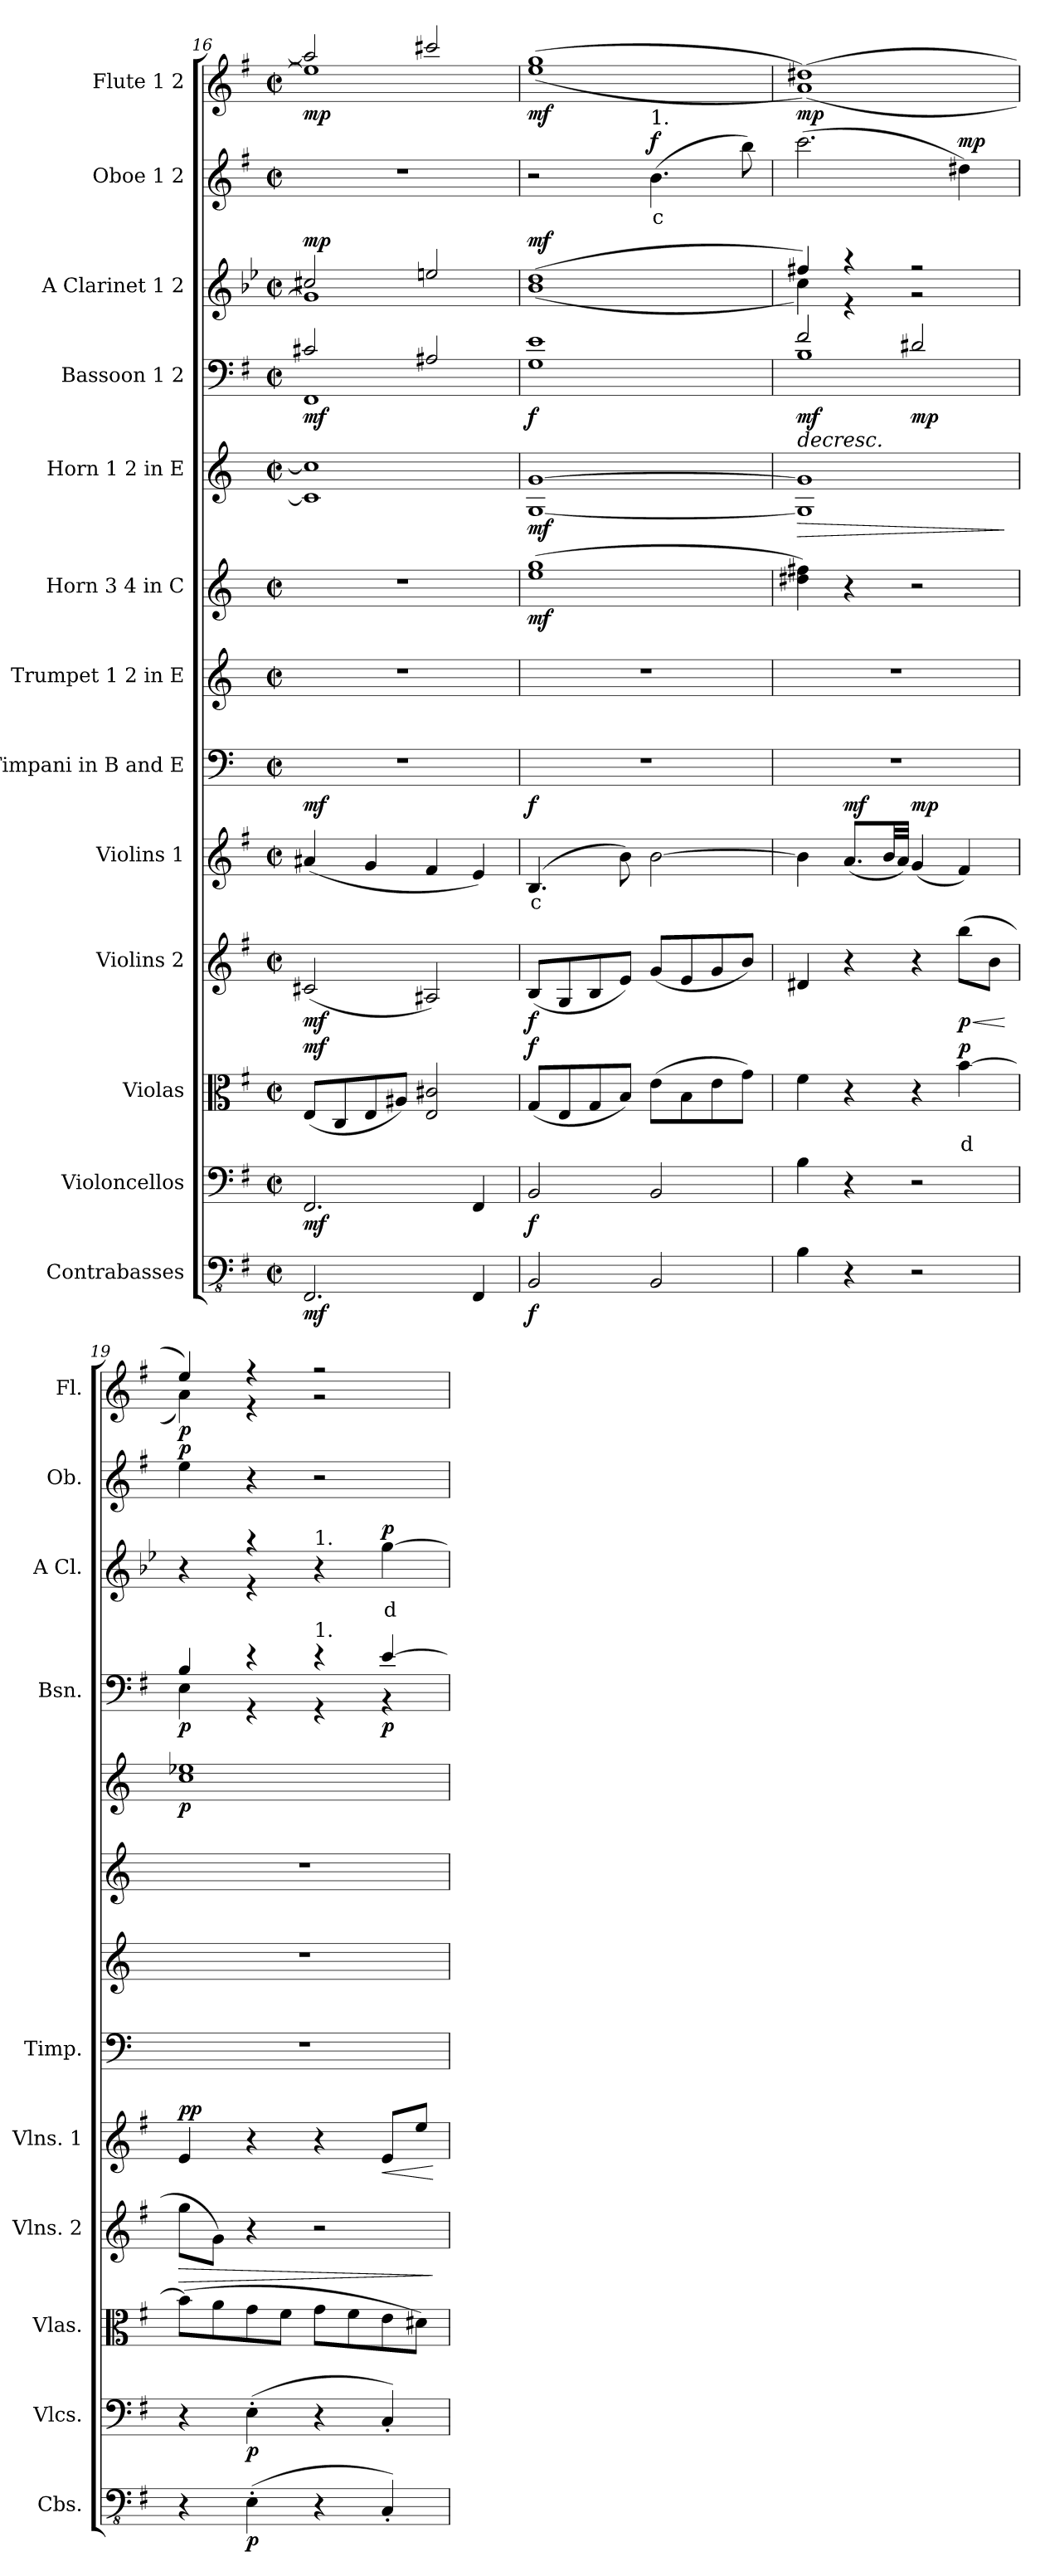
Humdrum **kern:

**kern	**dynam	**kern	**dynam	**kern	**text	**dynam	**kern	**dynam	**kern	**text	**dynam	**kern	**kern	**kern	**dynam	**kern	**dynam	**kern	**dynam	**kern	**text	**dynam	**kern	**text	**dynam	**kern	**dynam
*part13	*part13	*part12	*part12	*part11	*part11	*part11	*part10	*part10	*part9	*part9	*part9	*part8	*part7	*part6	*part6	*part5	*part5	*part4	*part4	*part3	*part3	*part3	*part2	*part2	*part2	*part1	*part1
*staff13	*staff13	*staff12	*staff12	*staff11	*staff11	*staff11	*staff10	*staff10	*staff9	*staff9	*staff9	*staff8	*staff7	*staff6	*staff6	*staff5	*staff5	*staff4	*staff4	*staff3	*staff3	*staff3	*staff2	*staff2	*staff2	*staff1	*staff1
*I"Contrabasses	*	*I"Violoncellos	*	*I"Violas	*	*	*I"Violins 2	*	*I"Violins 1	*	*	*I"Timpani in B and E	*I"Trumpet 1 2 in E	*I"Horn 3 4  in C	*	*I"Horn 1 2 in E	*	*I"Bassoon 1 2	*	*I"A Clarinet 1 2	*	*	*I"Oboe 1 2	*	*	*I"Flute 1 2	*
*I'Cbs.	*	*I'Vlcs.	*	*I'Vlas.	*	*	*I'Vlns. 2	*	*I'Vlns. 1	*	*	*I'Timp.	*	*	*	*	*	*I'Bsn.	*	*I'A Cl.	*	*	*I'Ob.	*	*	*I'Fl.	*
*clefFv4	*	*clefF4	*	*clefC3	*	*	*clefG2	*	*clefG2	*	*	*clefF4	*clefG2	*clefG2	*	*clefG2	*	*clefF4	*	*clefG2	*	*	*clefG2	*	*	*clefG2	*
*	*	*	*	*	*	*	*	*	*	*	*	*	*ITrd-2c-4	*ITrd7c12	*	*ITrd5c8	*	*	*	*ITrd2c3	*	*	*	*	*	*	*
*k[f#]	*	*k[f#]	*	*k[f#]	*	*	*k[f#]	*	*k[f#]	*	*	*k[]	*k[f#c#g#d#]	*k[]	*	*k[f#c#g#d#]	*	*k[f#]	*	*k[f#]	*	*	*k[f#]	*	*	*k[f#]	*
*M2/2	*	*M2/2	*	*M2/2	*	*	*M2/2	*	*M2/2	*	*	*M2/2	*M2/2	*M2/2	*	*M2/2	*	*M2/2	*	*M2/2	*	*	*M2/2	*	*	*M2/2	*
*met(c|)	*	*met(c|)	*	*met(c|)	*	*	*met(c|)	*	*met(c|)	*	*	*met(c|)	*met(c|)	*met(c|)	*	*met(c|)	*	*met(c|)	*	*met(c|)	*	*	*met(c|)	*	*	*met(c|)	*
=16	=16	=16	=16	=16	=16	=16	=16	=16	=16	=16	=16	=16	=16	=16	=16	=16	=16	=16	=16	=16	=16	=16	=16	=16	=16	=16	=16
*	*	*	*	*	*	*	*	*	*	*	*	*	*	*	*	*	*	*^	*	*^	*	*	*	*	*	*^	*
!	!LO:DY:b	!	!LO:DY:b	!	!	!LO:DY:b	!	!LO:DY:b	!	!	!LO:DY:b	!	!	!	!	!	!	!	!	!LO:DY:b	!	!	!	!LO:DY:b	!	!	!	!	!	!LO:DY:b
2.FFF#/	mf	2.FF#/	mf	(<8E/L	.	mf	(<2c#X/	mf	(<4a#X/	.	mf	1r	1r	1r	.	1E] 1e]	.	2c#X/	1FF#	mf	2a#X/	1e]	.	mp	1r	.	.	2aa#/]	1ee]	mp
.	.	.	.	8C/	.	.	.	.	.	.	.	.	.	.	.	.	.	.	.	.	.	.	.	.	.	.	.	.	.	.
.	.	.	.	8E/	.	.	.	.	4g/	.	.	.	.	.	.	.	.	.	.	.	.	.	.	.	.	.	.	.	.	.
.	.	.	.	8A#X/J)	.	.	.	.	.	.	.	.	.	.	.	.	.	.	.	.	.	.	.	.	.	.	.	.	.	.
.	.	.	.	2E/ 2c#X/	.	.	2A#X/)	.	4f#/	.	.	.	.	.	.	.	.	2A#X/	.	.	2cc#X/	.	.	.	.	.	.	2ccc#X/	.	.
4FFF#/	.	4FF#/	.	.	.	.	.	.	4e/)	.	.	.	.	.	.	.	.	.	.	.	.	.	.	.	.	.	.	.	.	.
=17	=17	=17	=17	=17	=17	=17	=17	=17	=17	=17	=17	=17	=17	=17	=17	=17	=17	=17	=17	=17	=17	=17	=17	=17	=17	=17	=17	=17	=17	=17
!	!LO:DY:b	!	!LO:DY:b	!	!	!LO:DY:b	!	!LO:DY:b	!	!LO:LY:b:color=#FF0000	!LO:DY:b	!	!	!	!LO:DY:b	!	!LO:DY:b	!	!	!LO:DY:b	!	!	!	!LO:DY:b	!	!	!	!	!	!LO:DY:b
2BBB/	f	2BB/	f	(<8G/L	.	f	(<8B/L	f	(>4.B/	c	f	1r	1r	(>1e 1g	mf	[1BB [1B	mf	1e	1G	f	(>1b	(<1g	.	mf	2r	.	.	(>1gg	(<1ee	mf
.	.	.	.	8E/	.	.	8G/	.	.	.	.	.	.	.	.	.	.	.	.	.	.	.	.	.	.	.	.	.	.	.
.	.	.	.	8G/	.	.	8B/	.	.	.	.	.	.	.	.	.	.	.	.	.	.	.	.	.	.	.	.	.	.	.
.	.	.	.	8B/J)	.	.	8e/J)	.	8b\)	.	.	.	.	.	.	.	.	.	.	.	.	.	.	.	.	.	.	.	.	.
!	!	!	!	!	!	!	!	!	!	!	!	!	!	!	!	!	!	!	!	!	!	!	!	!	!LO:TX:a:t=1.	!	!	!	!	!
!	!	!	!	!	!	!	!	!	!	!	!	!	!	!	!	!	!	!	!	!	!	!	!	!	!	!LO:LY:b:color=#FF0000	!LO:DY:b	!	!	!
2BBB/	.	2BB/	.	(>8e\L	.	.	(<8g/L	.	[2b\	.	.	.	.	.	.	.	.	.	.	.	.	.	.	.	(>4.b\	c	f	.	.	.
.	.	.	.	8B\	.	.	8e/	.	.	.	.	.	.	.	.	.	.	.	.	.	.	.	.	.	.	.	.	.	.	.
.	.	.	.	8e\	.	.	8g/	.	.	.	.	.	.	.	.	.	.	.	.	.	.	.	.	.	.	.	.	.	.	.
.	.	.	.	8g\J)	.	.	8b/J)	.	.	.	.	.	.	.	.	.	.	.	.	.	.	.	.	.	8bb\)	.	.	.	.	.
=18	=18	=18	=18	=18	=18	=18	=18	=18	=18	=18	=18	=18	=18	=18	=18	=18	=18	=18	=18	=18	=18	=18	=18	=18	=18	=18	=18	=18	=18	=18
!	!	!	!	!	!	!	!	!	!	!	!	!	!	!	!	!	!LO:HP:b	!	!	!LO:HP:b	!	!	!	!	!	!	!	!	!	!
!	!	!	!	!	!	!	!	!	!	!	!	!	!	!	!	!	!	!	!	!LO:DY:n=1:b	!	!	!	!	!	!	!	!	!	!LO:DY:b
4BB\	.	4B\	.	4f#\	.	.	4d#X/	.	4b\]	.	.	1r	1r	4d#X\ 4f#X\)	.	1BB] 1B]	>	2f#/	1B	> mf	4dd#X/)	4a\)	.	.	(>2.ccc\	.	.	(>1dd#X)	(<1a)	mp
!	!	!	!	!	!	!	!	!	!	!	!LO:DY:b	!	!	!	!	!	!	!	!	!	!	!	!	!	!	!	!	!	!	!
4r	.	4r	.	4r	.	.	4r	.	(<8.a/L	.	mf	.	.	4r	.	.	.	.	.	.	4r	4r	.	.	.	.	.	.	.	.
.	.	.	.	.	.	.	.	.	32b/LL	.	.	.	.	.	.	.	.	.	.	.	.	.	.	.	.	.	.	.	.	.
.	.	.	.	.	.	.	.	.	32a/JJJ)	.	.	.	.	.	.	.	.	.	.	.	.	.	.	.	.	.	.	.	.	.
!	!	!	!	!	!	!	!	!	!	!	!LO:DY:b	!	!	!	!	!	!	!	!	!LO:DY:n=2:b	!	!	!	!	!	!	!	!	!	!
2r	.	2r	.	4r	.	.	4r	.	(<4g/	.	mp	.	.	2r	.	.	.	2d#X/	.	mp	2r	2r	.	.	.	.	.	.	.	.
!	!	!	!	!	!LO:LY:b:color=#FF0000	!LO:DY:b	!	!LO:HP:b	!	!	!	!	!	!	!	!	!	!	!	!	!	!	!	!	!	!	!	!	!	!
!	!	!	!	!	!	!	!	!LO:DY:n=1:b	!	!	!	!	!	!	!	!	!	!	!	!	!	!	!	!	!	!	!LO:DY:b	!	!	!
.	.	.	.	[4b\	d	p	(>8bb\L	< p	4f#/)	.	.	.	.	.	.	.	.	.	.	.	.	.	.	.	4dd#X\)	.	mp	.	.	.
.	.	.	.	.	.	.	8b\J	.	.	.	.	.	.	.	.	.	.	.	.	.	.	.	.	.	.	.	.	.	.	.
*	*	*	*	*	*	*	*	*	*	*	*	*	*	*	*	*	*	*v	*v	*	*	*	*	*	*	*	*	*v	*v	*
*	*	*	*	*	*	*	*	*	*	*	*	*	*	*	*	*	*	*	*	*v	*v	*	*	*	*	*	*	*
.	.	.	.	.	.	.	.	[	.	.	.	.	.	.	.	.	]	.	]	.	.	.	.	.	.	.	.
=19	=19	=19	=19	=19	=19	=19	=19	=19	=19	=19	=19	=19	=19	=19	=19	=19	=19	=19	=19	=19	=19	=19	=19	=19	=19	=19	=19
!	!	!	!	!	!	!	!	!LO:HP:b	!	!	!LO:DY:b	!	!	!	!	!	!	!	!	!	!	!	!	!	!	!	!
*	*	*	*	*	*	*	*	*	*	*	*	*	*	*	*	*	*	*^	*	*^	*	*	*	*	*	*^	*
!	!	!	!	!	!	!	!	!	!	!	!LO:DY:n=1:b	!	!	!	!	!	!LO:DY:b	!	!	!LO:DY:b	!	!	!	!	!	!	!LO:DY:b	!	!	!LO:DY:b
4r	.	4r	.	(>8b\L]	.	.	8gg\L	>	4e/	.	p p	1r	1r	1r	.	1e 1gn	p	4B/	4E\	p	4r	4ryy	.	.	4ee\	.	p	4ee/)	4a\)	p
.	.	.	.	8a\	.	.	8g\J)	.	.	.	.	.	.	.	.	.	.	.	.	.	.	.	.	.	.	.	.	.	.	.
!	!LO:DY:b	!	!LO:DY:b	!	!	!	!	!	!	!	!	!	!	!	!	!	!	!	!	!	!	!	!	!	!	!	!	!	!	!
(>4EE'\	p	(>4E'\	p	8g\	.	.	4r	.	4r	.	.	.	.	.	.	.	.	4r	4r	.	4r	4r	.	.	4r	.	.	4r	4r	.
.	.	.	.	8f#\J	.	.	.	.	.	.	.	.	.	.	.	.	.	.	.	.	.	.	.	.	.	.	.	.	.	.
!	!	!	!	!	!	!	!	!	!	!	!	!	!	!	!	!	!	!	!	!	!LO:TX:a:t=1.	!	!	!	!	!	!	!	!	!
!	!	!	!	!	!	!	!	!	!	!	!	!	!	!	!	!	!	!LO:TX:a:t=1.	!	!	!	!	!	!	!	!	!	!	!	!
4r	.	4r	.	8g\L	.	.	2r	.	4r	.	.	.	.	.	.	.	.	4r	4r	.	4r	2ryy	.	.	2r	.	.	2r	2r	.
.	.	.	.	8f#\	.	.	.	.	.	.	.	.	.	.	.	.	.	.	.	.	.	.	.	.	.	.	.	.	.	.
!	!	!	!	!	!	!	!	!	!	!	!LO:HP:b	!	!	!	!	!	!	!	!	!LO:DY:b	!	!	!LO:LY:b:color=#FF0000	!LO:DY:b	!	!	!	!	!	!
4CC'/)	.	4C'/)	.	8e\	.	.	.	.	8e/L	.	<	.	.	.	.	.	.	[4e/	4r	p	[4ee\	.	d	p	.	.	.	.	.	.
.	.	.	.	8d#X\J)	.	.	.	.	8ee/J	.	.	.	.	.	.	.	.	.	.	.	.	.	.	.	.	.	.	.	.	.
*	*	*	*	*	*	*	*	*	*	*	*	*	*	*	*	*	*	*v	*v	*	*	*	*	*	*	*	*	*v	*v	*
*	*	*	*	*	*	*	*	*	*	*	*	*	*	*	*	*	*	*	*	*v	*v	*	*	*	*	*	*	*
.	.	.	.	.	.	.	.	]	.	.	[	.	.	.	.	.	.	.	.	.	.	.	.	.	.	.	.
=	=	=	=	=	=	=	=	=	=	=	=	=	=	=	=	=	=	=	=	=	=	=	=	=	=	=	=
*-	*-	*-	*-	*-	*-	*-	*-	*-	*-	*-	*-	*-	*-	*-	*-	*-	*-	*-	*-	*-	*-	*-	*-	*-	*-	*-	*-
